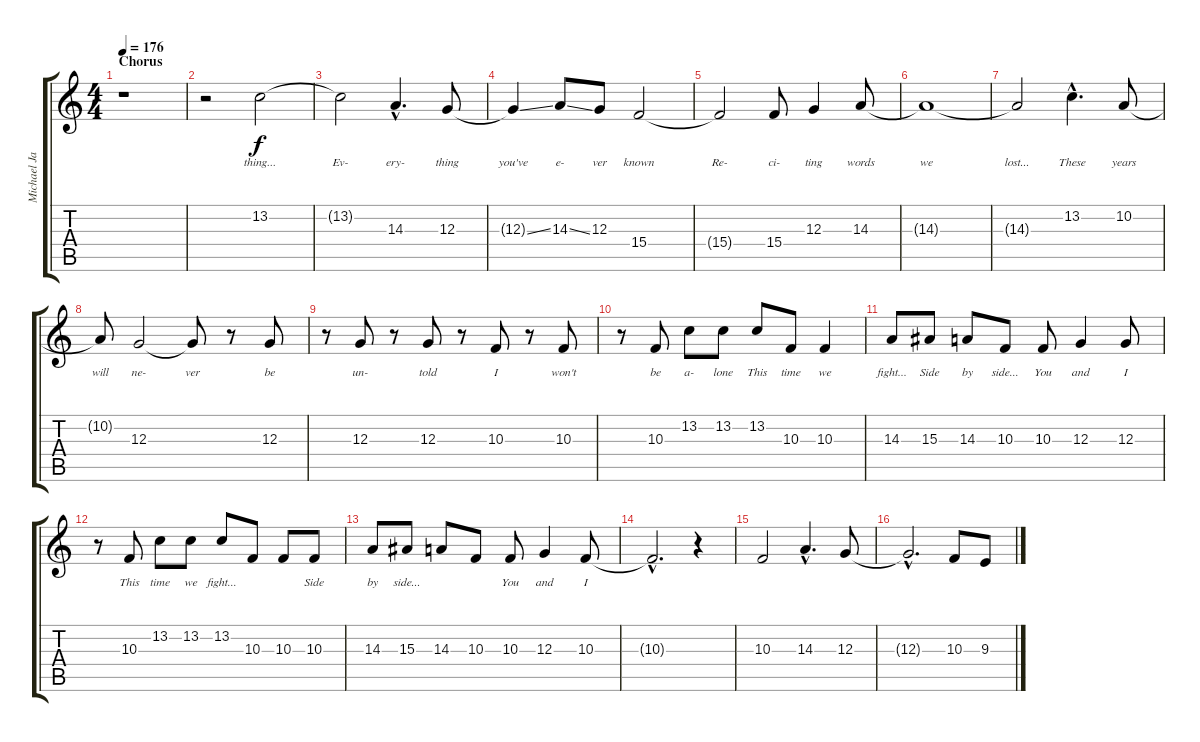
\track ("Michael Jagmin" "Michael Ja") {instrument lead1square}
\staff {score tabs}
\tuning (E4 B3 G3 D3 A2 D2) {hide}
\ts (4 4)
\section ("" "Chorus")
\tempo 176
\clef g2
\ks c
r.1{dy f} |
r.2 13.2.2{lyrics (0 "thing...") lyrics (1 "") lyrics (2 "") lyrics (3 "") lyrics (4 "")} |
13.2{t}.2{lyrics (0 "Ev-") lyrics (1 "") lyrics (2 "") lyrics (3 "") lyrics (4 "")} 14.3{hac}.4{d lyrics (0 "ery-") lyrics (1 "") lyrics (2 "") lyrics (3 "") lyrics (4 "")} 12.3.8{lyrics (0 "thing") lyrics (1 "") lyrics (2 "") lyrics (3 "") lyrics (4 "")} |
12.3{ss t}.4{lyrics (0 "you've") lyrics (1 "") lyrics (2 "") lyrics (3 "") lyrics (4 "")} 14.3{ss}.8{lyrics (0 "e-") lyrics (1 "") lyrics (2 "") lyrics (3 "") lyrics (4 "")} 12.3.8{lyrics (0 "ver") lyrics (1 "") lyrics (2 "") lyrics (3 "") lyrics (4 "")} 15.4.2{lyrics (0 "known") lyrics (1 "") lyrics (2 "") lyrics (3 "") lyrics (4 "")} |
15.4{t}.2{lyrics (0 "Re-") lyrics (1 "") lyrics (2 "") lyrics (3 "") lyrics (4 "")} 15.4.8{lyrics (0 "ci-") lyrics (1 "") lyrics (2 "") lyrics (3 "") lyrics (4 "")} 12.3.4{lyrics (0 "ting") lyrics (1 "") lyrics (2 "") lyrics (3 "") lyrics (4 "")} 14.3.8{lyrics (0 "words") lyrics (1 "") lyrics (2 "") lyrics (3 "") lyrics (4 "")} |
14.3{t}.1{lyrics (0 "we") lyrics (1 "") lyrics (2 "") lyrics (3 "") lyrics (4 "")} |
14.3{t}.2{lyrics (0 "lost...") lyrics (1 "") lyrics (2 "") lyrics (3 "") lyrics (4 "")} 13.2{hac}.4{d lyrics (0 "These") lyrics (1 "") lyrics (2 "") lyrics (3 "") lyrics (4 "")} 10.2.8{lyrics (0 "years") lyrics (1 "") lyrics (2 "") lyrics (3 "") lyrics (4 "")} |
10.2{t}.8{lyrics (0 "will") lyrics (1 "") lyrics (2 "") lyrics (3 "") lyrics (4 "")} 12.3.2{lyrics (0 "ne-") lyrics (1 "") lyrics (2 "") lyrics (3 "") lyrics (4 "")} 12.3{t}.8{lyrics (0 "ver") lyrics (1 "") lyrics (2 "") lyrics (3 "") lyrics (4 "")} r.8 12.3.8{lyrics (0 "be") lyrics (1 "") lyrics (2 "") lyrics (3 "") lyrics (4 "")} |
r.8 12.3.8{lyrics (0 "un-") lyrics (1 "") lyrics (2 "") lyrics (3 "") lyrics (4 "")} r.8 12.3.8{lyrics (0 "told") lyrics (1 "") lyrics (2 "") lyrics (3 "") lyrics (4 "")} r.8 10.3.8{lyrics (0 "I") lyrics (1 "") lyrics (2 "") lyrics (3 "") lyrics (4 "")} r.8 10.3.8{lyrics (0 "won't") lyrics (1 "") lyrics (2 "") lyrics (3 "") lyrics (4 "")} |
r.8 10.3.8{lyrics (0 "be") lyrics (1 "") lyrics (2 "") lyrics (3 "") lyrics (4 "")} 13.2.8{lyrics (0 "a-") lyrics (1 "") lyrics (2 "") lyrics (3 "") lyrics (4 "")} 13.2.8{lyrics (0 "lone") lyrics (1 "") lyrics (2 "") lyrics (3 "") lyrics (4 "")} 13.2.8{lyrics (0 "This") lyrics (1 "") lyrics (2 "") lyrics (3 "") lyrics (4 "")} 10.3.8{lyrics (0 "time") lyrics (1 "") lyrics (2 "") lyrics (3 "") lyrics (4 "")} 10.3.4{lyrics (0 "we") lyrics (1 "") lyrics (2 "") lyrics (3 "") lyrics (4 "")} |
14.3.8{lyrics (0 "fight...") lyrics (1 "") lyrics (2 "") lyrics (3 "") lyrics (4 "")} 15.3.8{lyrics (0 "Side") lyrics (1 "") lyrics (2 "") lyrics (3 "") lyrics (4 "")} 14.3.8{lyrics (0 "by") lyrics (1 "") lyrics (2 "") lyrics (3 "") lyrics (4 "")} 10.3.8{lyrics (0 "side...") lyrics (1 "") lyrics (2 "") lyrics (3 "") lyrics (4 "")} 10.3.8{lyrics (0 "You") lyrics (1 "") lyrics (2 "") lyrics (3 "") lyrics (4 "")} 12.3.4{lyrics (0 "and") lyrics (1 "") lyrics (2 "") lyrics (3 "") lyrics (4 "")} 12.3.8{lyrics (0 "I") lyrics (1 "") lyrics (2 "") lyrics (3 "") lyrics (4 "")} |
r.8 10.3.8{lyrics (0 "This") lyrics (1 "") lyrics (2 "") lyrics (3 "") lyrics (4 "")} 13.2.8{lyrics (0 "time") lyrics (1 "") lyrics (2 "") lyrics (3 "") lyrics (4 "")} 13.2.8{lyrics (0 "we") lyrics (1 "") lyrics (2 "") lyrics (3 "") lyrics (4 "")} 13.2.8{lyrics (0 "fight...") lyrics (1 "") lyrics (2 "") lyrics (3 "") lyrics (4 "")} 10.3.8{lyrics (0 "") lyrics (1 "") lyrics (2 "") lyrics (3 "") lyrics (4 "")} 10.3.8{lyrics (0 "") lyrics (1 "") lyrics (2 "") lyrics (3 "") lyrics (4 "")} 10.3.8{lyrics (0 "Side") lyrics (1 "") lyrics (2 "") lyrics (3 "") lyrics (4 "")} |
14.3.8{lyrics (0 "by") lyrics (1 "") lyrics (2 "") lyrics (3 "") lyrics (4 "")} 15.3.8{lyrics (0 "side...") lyrics (1 "") lyrics (2 "") lyrics (3 "") lyrics (4 "")} 14.3.8{lyrics (0 "") lyrics (1 "") lyrics (2 "") lyrics (3 "") lyrics (4 "")} 10.3.8{lyrics (0 "") lyrics (1 "") lyrics (2 "") lyrics (3 "") lyrics (4 "")} 10.3.8{lyrics (0 "You") lyrics (1 "") lyrics (2 "") lyrics (3 "") lyrics (4 "")} 12.3.4{lyrics (0 "and") lyrics (1 "") lyrics (2 "") lyrics (3 "") lyrics (4 "")} 10.3.8{lyrics (0 "I") lyrics (1 "") lyrics (2 "") lyrics (3 "") lyrics (4 "")} |
10.3{hac t}.2{d lyrics (0 "") lyrics (1 "") lyrics (2 "") lyrics (3 "") lyrics (4 "")} r.4 |
10.3.2 14.3{hac}.4{d} 12.3.8 |
12.3{hac t}.2{d} 10.3.8 9.3.8
